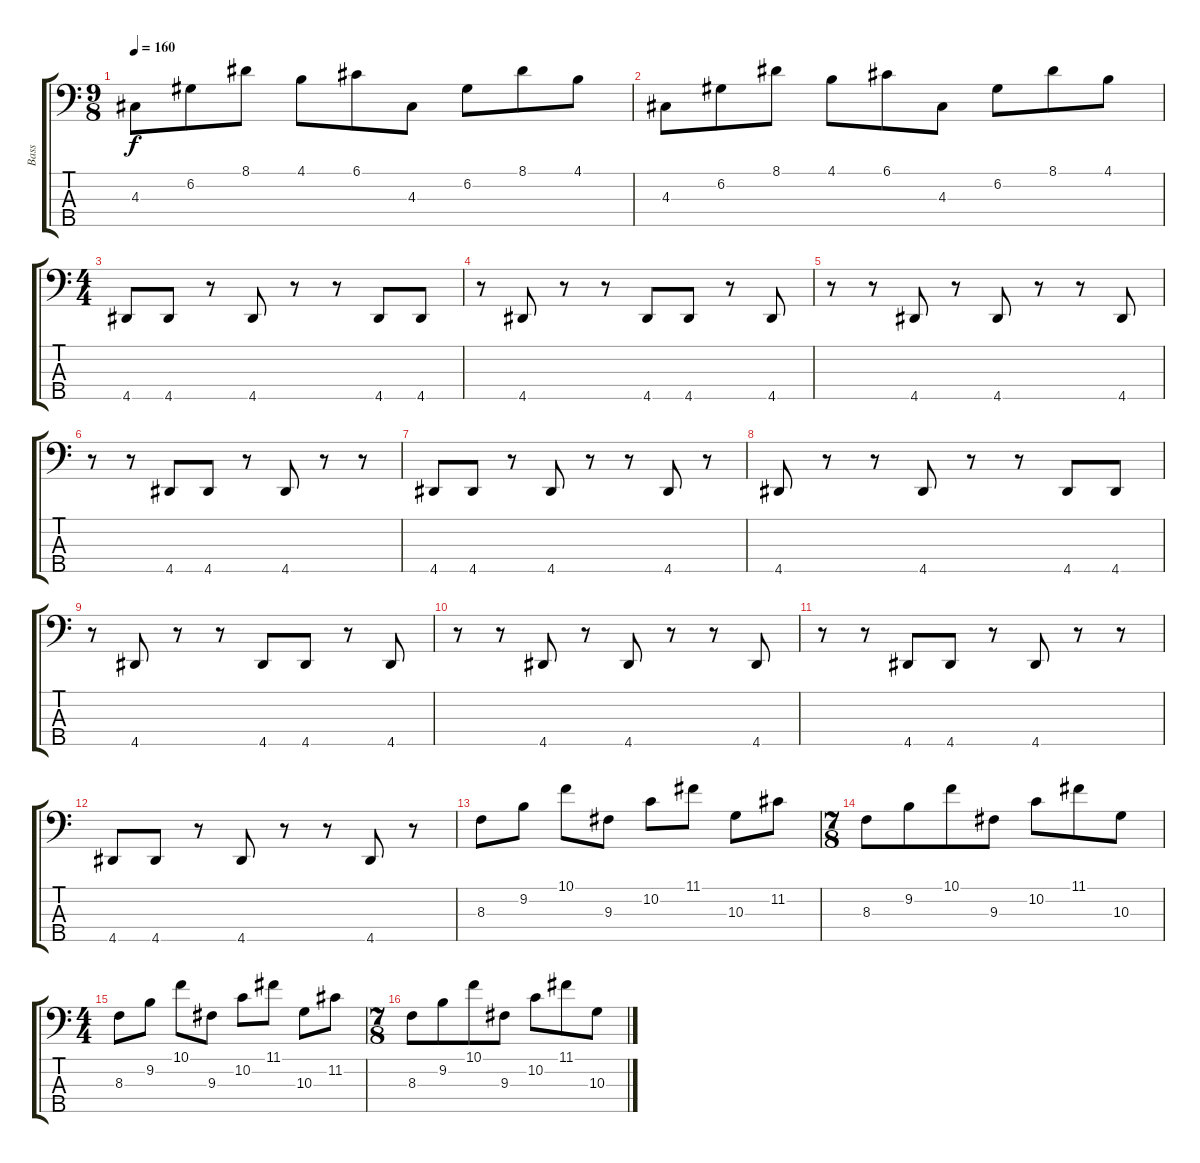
\track ("Bass" "Bass") {instrument electricbassfinger}
\staff {score tabs}
\tuning (G2 D2 A1 E1 B0) {hide}
\ts (9 8)
\tempo 160
\clef f4
\ks c
4.3.8{dy f} 6.2.8 8.1.8 4.1.8 6.1.8 4.3.8 6.2.8 8.1.8 4.1.8 |
4.3.8 6.2.8 8.1.8 4.1.8 6.1.8 4.3.8 6.2.8 8.1.8 4.1.8 |
\ts (4 4)
4.5.8 4.5.8 r.8 4.5.8 r.8 r.8 4.5.8 4.5.8 |
r.8 4.5.8 r.8 r.8 4.5.8 4.5.8 r.8 4.5.8 |
r.8 r.8 4.5.8 r.8 4.5.8 r.8 r.8 4.5.8 |
r.8 r.8 4.5.8 4.5.8 r.8 4.5.8 r.8 r.8 |
4.5.8 4.5.8 r.8 4.5.8 r.8 r.8 4.5.8 r.8 |
4.5.8 r.8 r.8 4.5.8 r.8 r.8 4.5.8 4.5.8 |
r.8 4.5.8 r.8 r.8 4.5.8 4.5.8 r.8 4.5.8 |
r.8 r.8 4.5.8 r.8 4.5.8 r.8 r.8 4.5.8 |
r.8 r.8 4.5.8 4.5.8 r.8 4.5.8 r.8 r.8 |
4.5.8 4.5.8 r.8 4.5.8 r.8 r.8 4.5.8 r.8 |
8.3.8 9.2.8 10.1.8 9.3.8 10.2.8 11.1.8 10.3.8 11.2.8 |
\ts (7 8)
8.3.8 9.2.8 10.1.8 9.3.8 10.2.8 11.1.8 10.3.8 |
\ts (4 4)
8.3.8 9.2.8 10.1.8 9.3.8 10.2.8 11.1.8 10.3.8 11.2.8 |
\ts (7 8)
8.3.8 9.2.8 10.1.8 9.3.8 10.2.8 11.1.8 10.3.8
